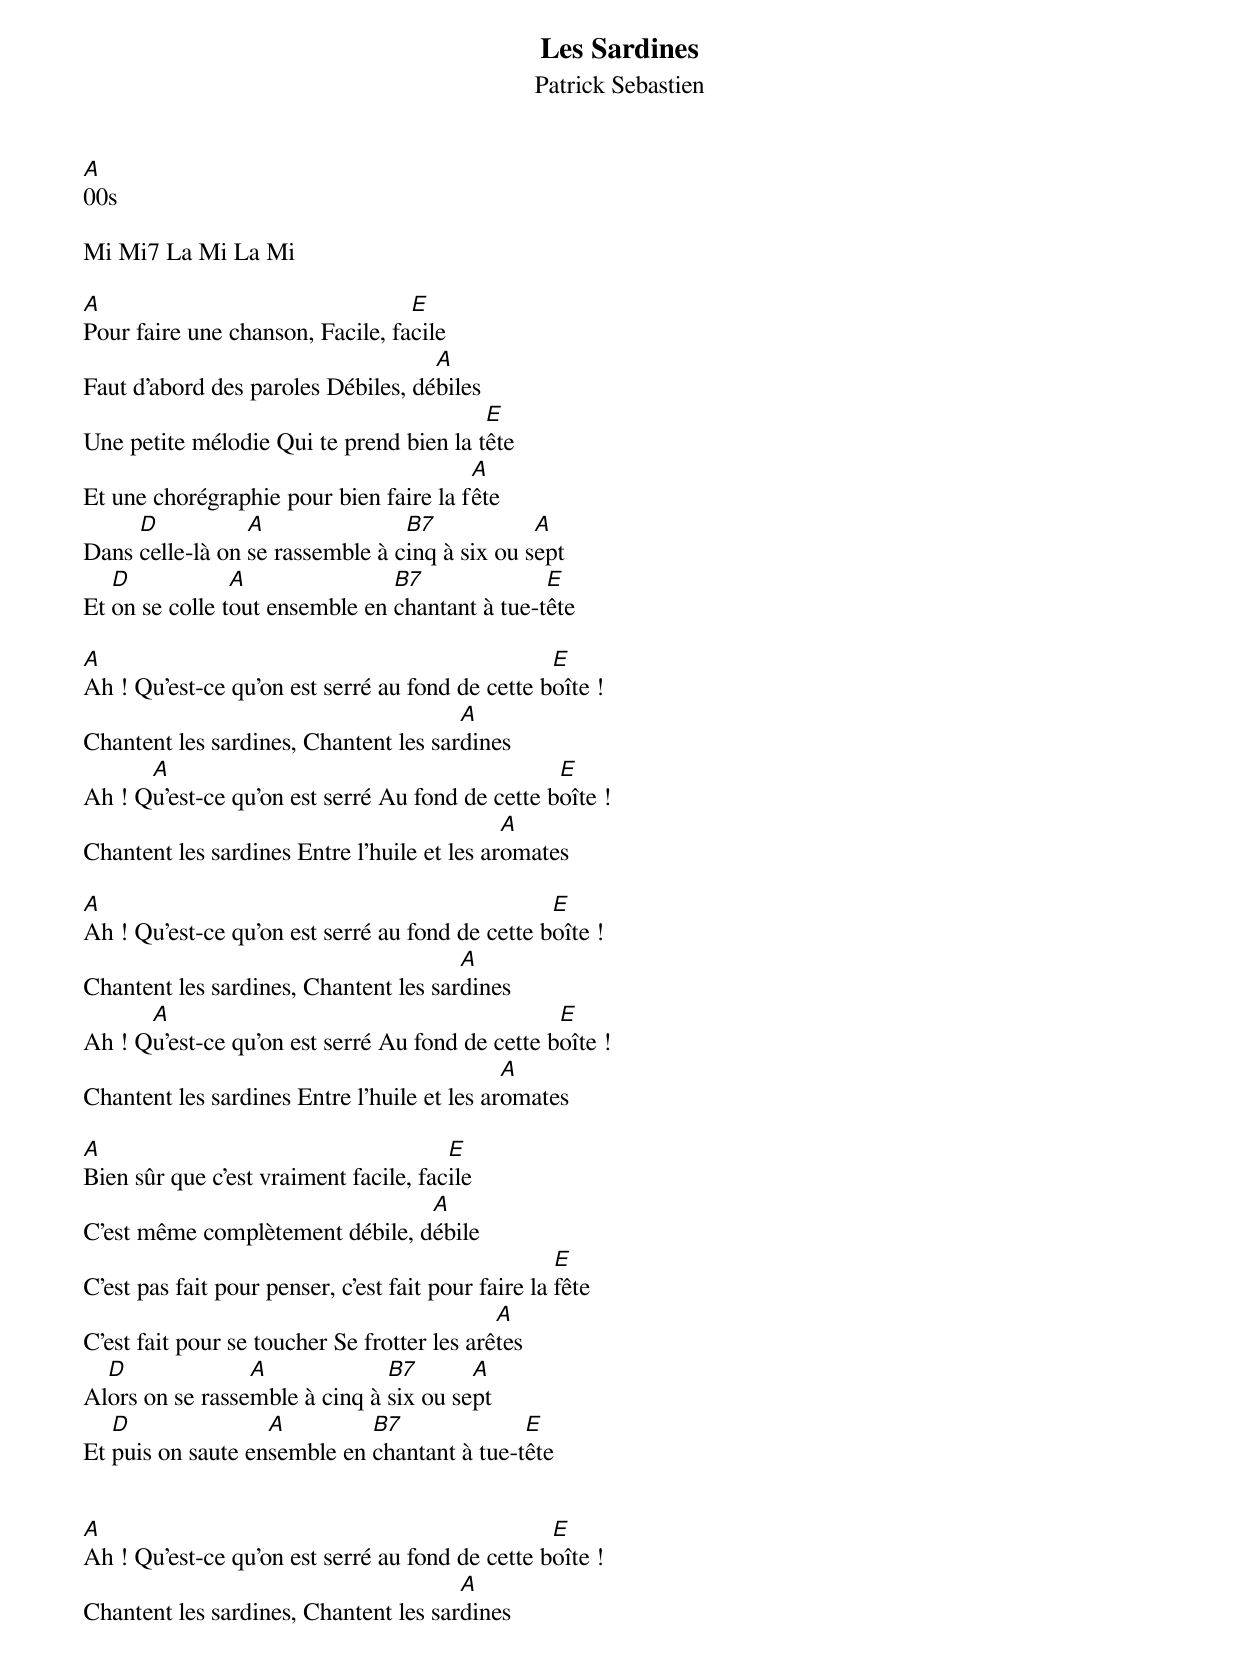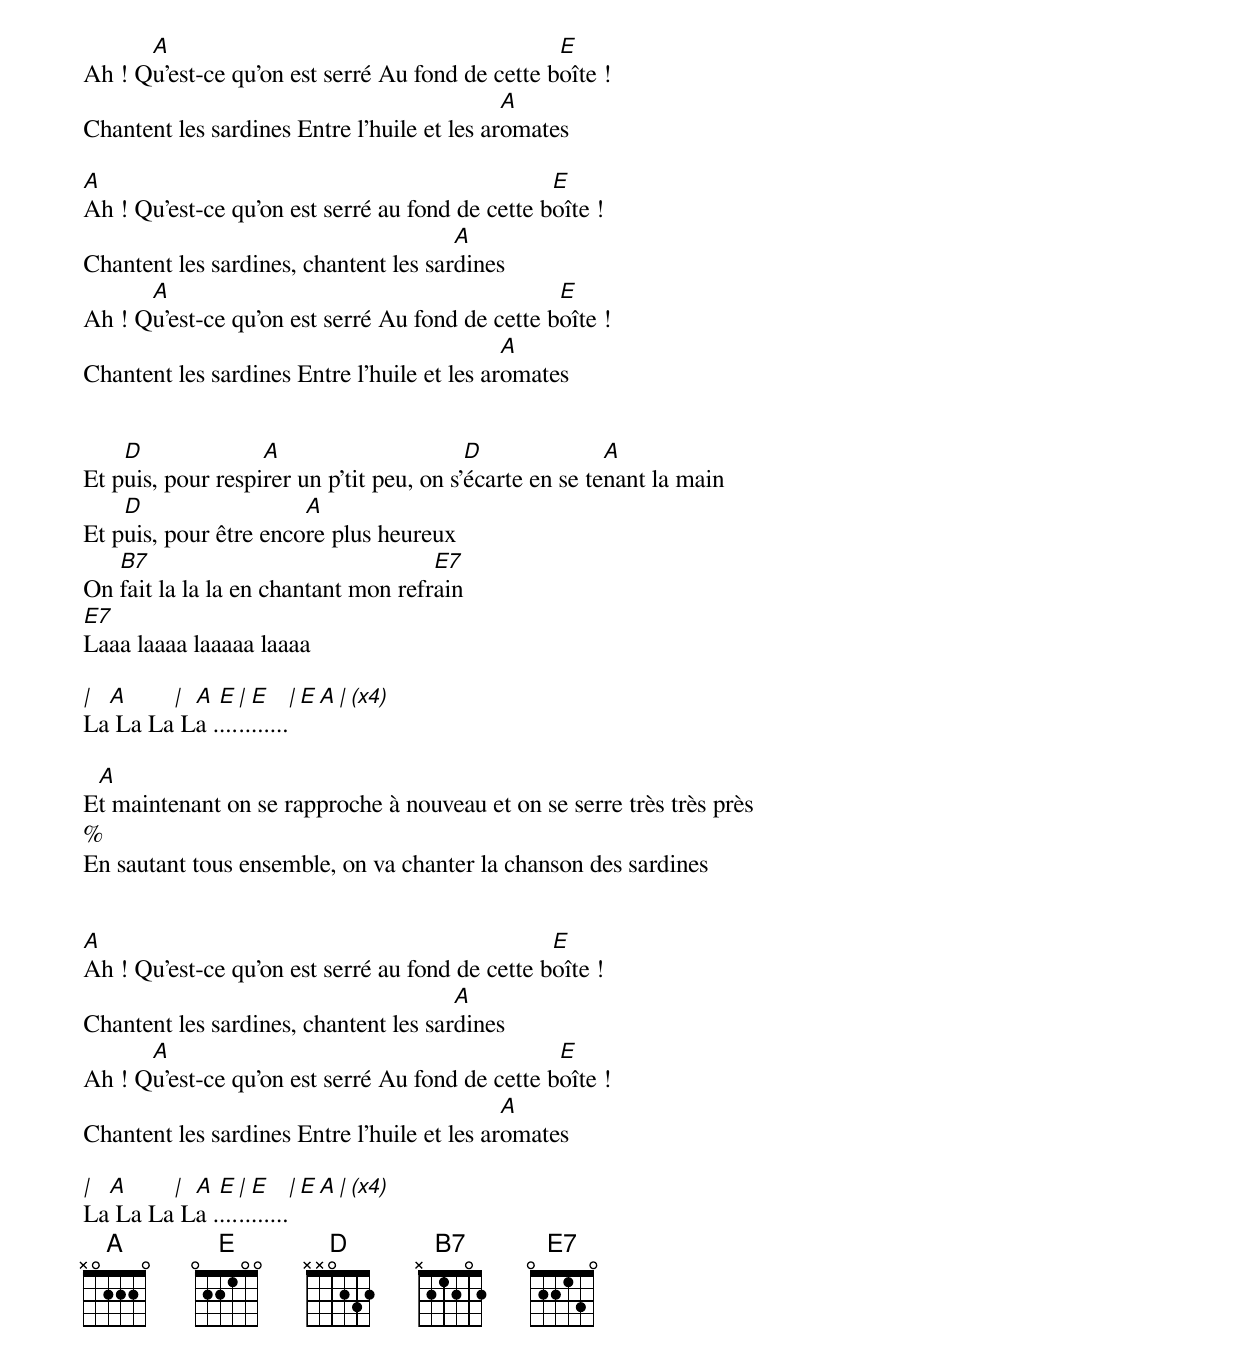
Les Sardines
Patrick Sebastien
A
00s

Mi Mi7 La Mi La Mi

A                                 E
Pour faire une chanson, Facile, facile
                                    A
Faut d'abord des paroles Débiles, débiles
                                         E
Une petite mélodie Qui te prend bien la tête
                                        A
Et une chorégraphie pour bien faire la fête
     D           A               B7            A
Dans celle-là on se rassemble à cinq à six ou sept
   D            A               B7              E
Et on se colle tout ensemble en chantant à tue-tête

A                                                E
Ah ! Qu'est-ce qu'on est serré au fond de cette boîte !
                                       A
Chantent les sardines, Chantent les sardines
      A                                          E
Ah ! Qu'est-ce qu'on est serré Au fond de cette boîte !
                                             A
Chantent les sardines Entre l'huile et les aromates

A                                                E
Ah ! Qu'est-ce qu'on est serré au fond de cette boîte !
                                       A
Chantent les sardines, Chantent les sardines
      A                                          E
Ah ! Qu'est-ce qu'on est serré Au fond de cette boîte !
                                             A
Chantent les sardines Entre l'huile et les aromates

A                                      E
Bien sûr que c'est vraiment facile, facile
                                 A
C'est même complètement débile, débile
                                                     E
C'est pas fait pour penser, c'est fait pour faire la fête
                                             A
C'est fait pour se toucher Se frotter les arêtes
  D              A             B7       A
Alors on se rassemble à cinq à six ou sept
   D               A         B7              E
Et puis on saute ensemble en chantant à tue-tête


A                                                E
Ah ! Qu'est-ce qu'on est serré au fond de cette boîte !
                                       A
Chantent les sardines, Chantent les sardines
      A                                          E
Ah ! Qu'est-ce qu'on est serré Au fond de cette boîte !
                                             A
Chantent les sardines Entre l'huile et les aromates

A                                                E
Ah ! Qu'est-ce qu'on est serré au fond de cette boîte !
                                       A
Chantent les sardines, chantent les sardines
      A                                          E
Ah ! Qu'est-ce qu'on est serré Au fond de cette boîte !
                                             A
Chantent les sardines Entre l'huile et les aromates


    D              A                      D              A
Et puis, pour respirer un p'tit peu, on s'écarte en se tenant la main
    D                  A
Et puis, pour être encore plus heureux
   B7                                E7
On fait la la la en chantant mon refrain
E7
Laaa laaaa laaaaa laaaa

| A     | A  E  | E     | E  A | (x4)
La La La La ............

 A
Et maintenant on se rapproche à nouveau et on se serre très très près
%
En sautant tous ensemble, on va chanter la chanson des sardines


A                                                E
Ah ! Qu'est-ce qu'on est serré au fond de cette boîte !
                                       A
Chantent les sardines, chantent les sardines
      A                                          E
Ah ! Qu'est-ce qu'on est serré Au fond de cette boîte !
                                             A
Chantent les sardines Entre l'huile et les aromates

| A     | A  E  | E     | E  A | (x4)
La La La La ............
